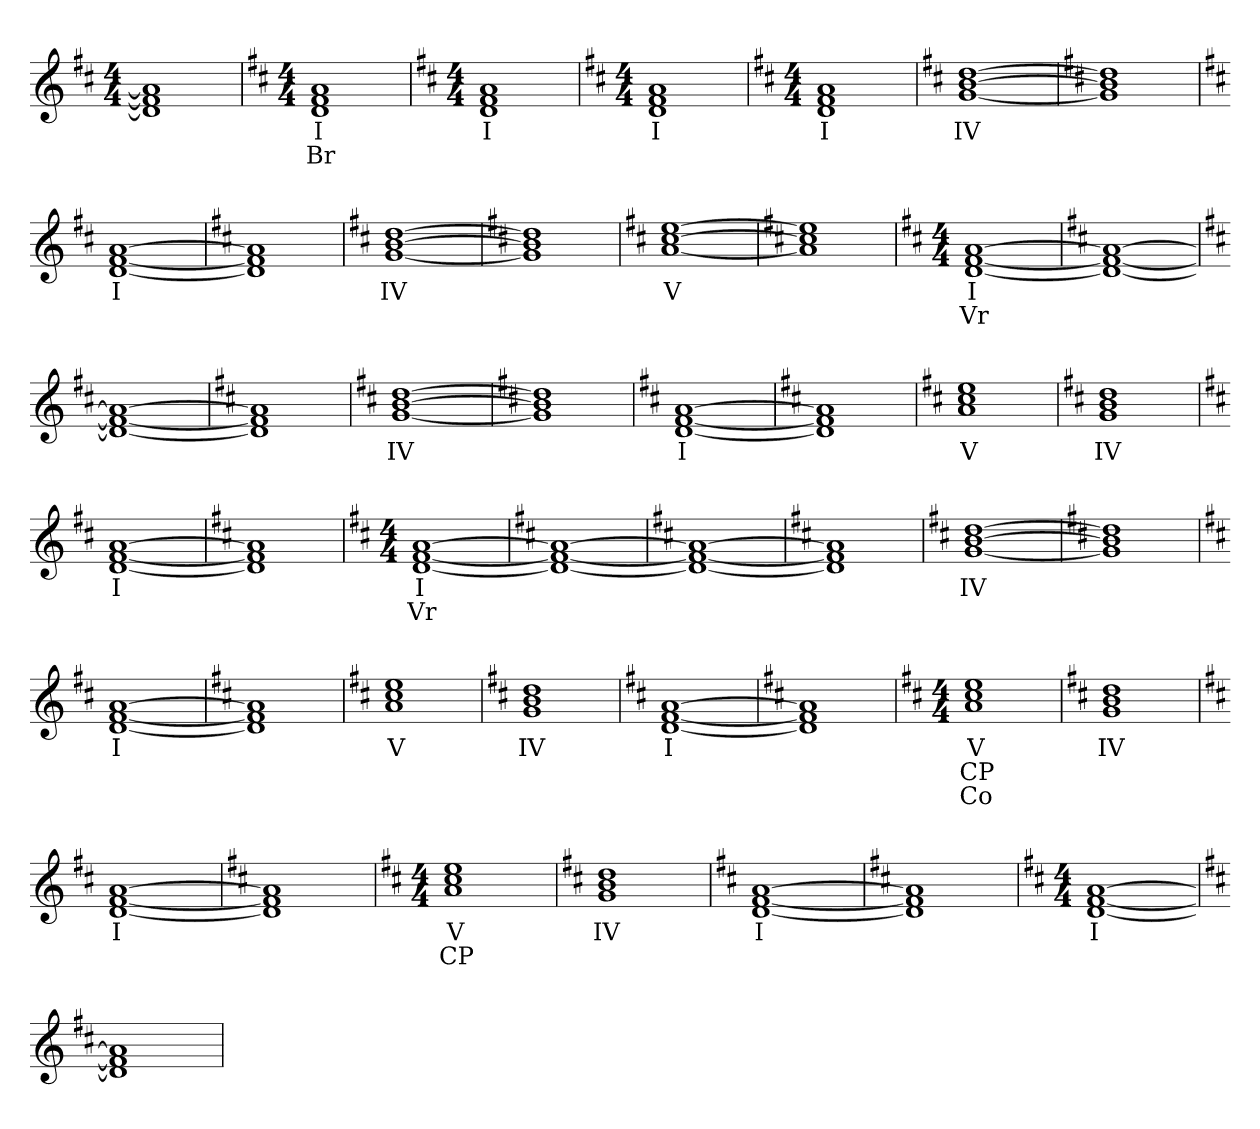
**kern	**text	**text	**text
*part1	*part1	*part1	*part1
*staff1	*staff1	*staff1	*staff1
*k[f#c#]	*	*	*
*D:	*	*	*
*M4/4	*	*	*
=	=	=	=
1d] 1f#] 1a]	.	.	.
=	=	=	=
*k[f#c#]	*	*	*
*D:	*	*	*
*M4/4	*	*	*
1d 1f# 1a	I	Br	.
=	=	=	=
*k[f#c#]	*	*	*
*D:	*	*	*
*M4/4	*	*	*
1d 1f# 1a	I	.	.
=	=	=	=
*k[f#c#]	*	*	*
*D:	*	*	*
*M4/4	*	*	*
1d 1f# 1a	I	.	.
=	=	=	=
*k[f#c#]	*	*	*
*D:	*	*	*
*M4/4	*	*	*
1d 1f# 1a	I	.	.
=	=	=	=
*k[f#c#]	*	*	*
*D:	*	*	*
[1g [1b [1dd	IV	.	.
=	=	=	=
*k[f#c#]	*	*	*
*D:	*	*	*
1g] 1b] 1dd]	.	.	.
=	=	=	=
*k[f#c#]	*	*	*
*D:	*	*	*
[1d [1f# [1a	I	.	.
=	=	=	=
*k[f#c#]	*	*	*
*D:	*	*	*
1d] 1f#] 1a]	.	.	.
=	=	=	=
*k[f#c#]	*	*	*
*D:	*	*	*
[1g [1b [1dd	IV	.	.
=	=	=	=
*k[f#c#]	*	*	*
*D:	*	*	*
1g] 1b] 1dd]	.	.	.
=	=	=	=
*k[f#c#]	*	*	*
*D:	*	*	*
[1a [1cc# [1ee	V	.	.
=	=	=	=
*k[f#c#]	*	*	*
*D:	*	*	*
1a] 1cc#] 1ee]	.	.	.
=	=	=	=
*k[f#c#]	*	*	*
*D:	*	*	*
*M4/4	*	*	*
[1d [1f# [1a	I	Vr	.
=	=	=	=
*k[f#c#]	*	*	*
*D:	*	*	*
1d_ 1f#_ 1a_	.	.	.
=	=	=	=
*k[f#c#]	*	*	*
*D:	*	*	*
1d_ 1f#_ 1a_	.	.	.
=	=	=	=
*k[f#c#]	*	*	*
*D:	*	*	*
1d] 1f#] 1a]	.	.	.
=	=	=	=
*k[f#c#]	*	*	*
*D:	*	*	*
[1g [1b [1dd	IV	.	.
=	=	=	=
*k[f#c#]	*	*	*
*D:	*	*	*
1g] 1b] 1dd]	.	.	.
=	=	=	=
*k[f#c#]	*	*	*
*D:	*	*	*
[1d [1f# [1a	I	.	.
=	=	=	=
*k[f#c#]	*	*	*
*D:	*	*	*
1d] 1f#] 1a]	.	.	.
=	=	=	=
*k[f#c#]	*	*	*
*D:	*	*	*
1a 1cc# 1ee	V	.	.
=	=	=	=
*k[f#c#]	*	*	*
*D:	*	*	*
1g 1b 1dd	IV	.	.
=	=	=	=
*k[f#c#]	*	*	*
*D:	*	*	*
[1d [1f# [1a	I	.	.
=	=	=	=
*k[f#c#]	*	*	*
*D:	*	*	*
1d] 1f#] 1a]	.	.	.
=	=	=	=
*k[f#c#]	*	*	*
*D:	*	*	*
*M4/4	*	*	*
[1d [1f# [1a	I	Vr	.
=	=	=	=
*k[f#c#]	*	*	*
*D:	*	*	*
1d_ 1f#_ 1a_	.	.	.
=	=	=	=
*k[f#c#]	*	*	*
*D:	*	*	*
1d_ 1f#_ 1a_	.	.	.
=	=	=	=
*k[f#c#]	*	*	*
*D:	*	*	*
1d] 1f#] 1a]	.	.	.
=	=	=	=
*k[f#c#]	*	*	*
*D:	*	*	*
[1g [1b [1dd	IV	.	.
=	=	=	=
*k[f#c#]	*	*	*
*D:	*	*	*
1g] 1b] 1dd]	.	.	.
=	=	=	=
*k[f#c#]	*	*	*
*D:	*	*	*
[1d [1f# [1a	I	.	.
=	=	=	=
*k[f#c#]	*	*	*
*D:	*	*	*
1d] 1f#] 1a]	.	.	.
=	=	=	=
*k[f#c#]	*	*	*
*D:	*	*	*
1a 1cc# 1ee	V	.	.
=	=	=	=
*k[f#c#]	*	*	*
*D:	*	*	*
1g 1b 1dd	IV	.	.
=	=	=	=
*k[f#c#]	*	*	*
*D:	*	*	*
[1d [1f# [1a	I	.	.
=	=	=	=
*k[f#c#]	*	*	*
*D:	*	*	*
1d] 1f#] 1a]	.	.	.
=	=	=	=
*k[f#c#]	*	*	*
*D:	*	*	*
*M4/4	*	*	*
1a 1cc# 1ee	V	CP	Co
=	=	=	=
*k[f#c#]	*	*	*
*D:	*	*	*
1g 1b 1dd	IV	.	.
=	=	=	=
*k[f#c#]	*	*	*
*D:	*	*	*
[1d [1f# [1a	I	.	.
=	=	=	=
*k[f#c#]	*	*	*
*D:	*	*	*
1d] 1f#] 1a]	.	.	.
=	=	=	=
*k[f#c#]	*	*	*
*D:	*	*	*
*M4/4	*	*	*
1a 1cc# 1ee	V	CP	.
=	=	=	=
*k[f#c#]	*	*	*
*D:	*	*	*
1g 1b 1dd	IV	.	.
=	=	=	=
*k[f#c#]	*	*	*
*D:	*	*	*
[1d [1f# [1a	I	.	.
=	=	=	=
*k[f#c#]	*	*	*
*D:	*	*	*
1d] 1f#] 1a]	.	.	.
=	=	=	=
*k[f#c#]	*	*	*
*D:	*	*	*
*M4/4	*	*	*
[1d [1f# [1a	I	.	.
=	=	=	=
*k[f#c#]	*	*	*
*D:	*	*	*
1d] 1f#] 1a]	.	.	.
=	=	=	=
*-	*-	*-	*-
